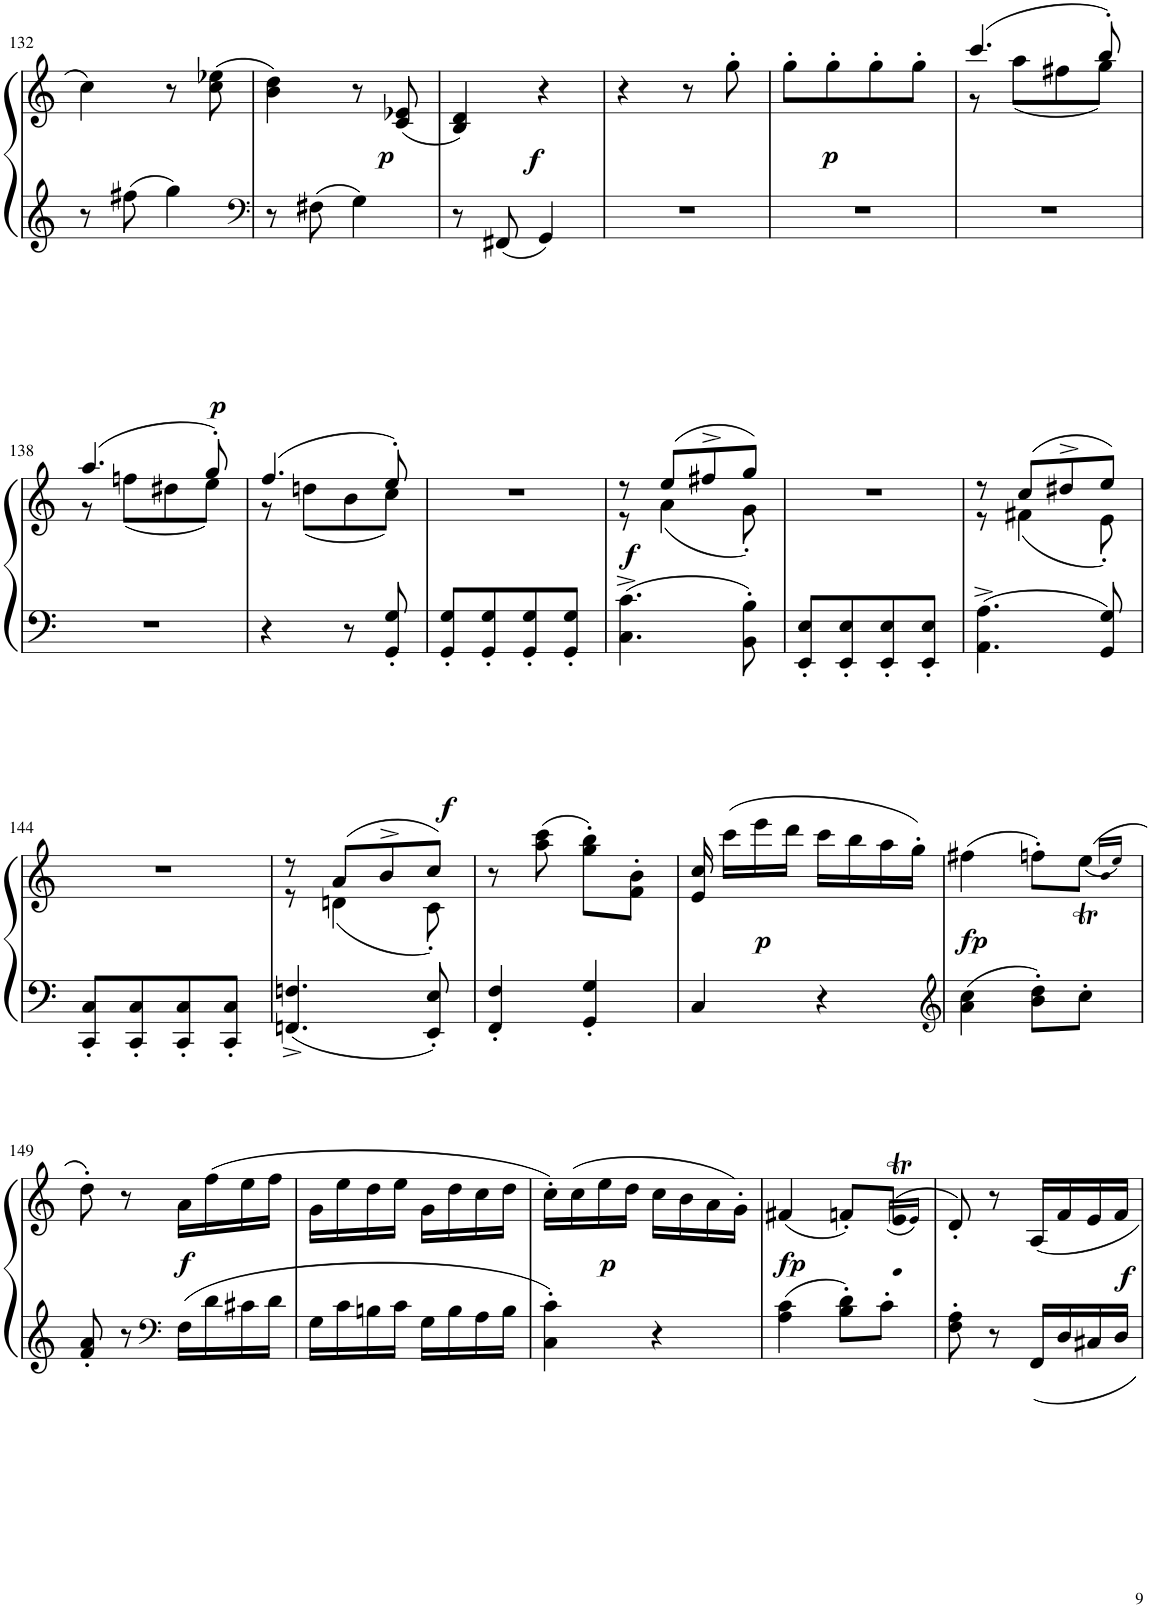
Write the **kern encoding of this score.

**kern	**kern	**dynam
*part1	*part1	*part1
*staff2	*staff1	*staff1/2
*I"Piano	*	*
*I'Pno	*	*
!!LO:PB:g=z
*clefG2	*clefG2	*
*k[]	*k[]	*
*M2/4	*M2/4	*
=132	=132	=132
8r	4cc\	.
!	!	!LO:DY:b=2
8ff#X\	.	p
4gg\	8r	.
!	!	!LO:DY:b
.	(8cc\ 8ee-X\	p
=133	=133	=133
*clefF4	*	*
8r	4b\ 4dd\)	.
8F#X\	.	.
4G\	8r	.
!	!	!LO:DY:b
.	(8c/ 8e-X/	f
=134	=134	=134
8r	4B/ 4d/)	.
8FF#X/	.	.
4GG/	4r	.
=135	=135	=135
2r	4r	.
.	8r	.
!	!	!LO:DY:b
.	8gg'\	p
=136	=136	=136
2r	8gg'\L	.
.	8gg'\	.
.	8gg'\	.
.	8gg'\J	.
=137	=137	=137
*	*^	*
2r	(4.ccc/	8r	.
.	.	(8aa\L	.
.	.	8ff#X>\	.
.	8bb'/)	8gg\J)	.
!!LO:LB:g=z	!!
=138	=138	=138	=138
2r	(4.aa/	8r	.
.	.	(8ffn\L	.
.	.	8dd#X>\	.
.	8gg'/)	8ee\J)	.
=139	=139	=139	=139
4r	(4.ff/	8r	.
.	.	(8ddn\L	.
!	!	!	!LO:DY:b=2
8r	.	8b>\	f
8GG/' 8G/'	8ee'/)	8cc\J)	.
*	*v	*v	*
=140	=140	=140
8GG/' 8G/'L	2r	.
8GG/' 8G/'	.	.
8GG/' 8G/'	.	.
8GG/' 8G/'J	.	.
=141	=141	=141
*	*^	*
!	!	!	!LO:DY:b
4.C\^ 4.c\^	8r	8r	f
.	(8ee/L	(4a\	.
.	8ff#X^/	.	.
8BB\' 8B\'	8gg/J)	8g'\)	.
*	*v	*v	*
=142	=142	=142
8EE/' 8E/'L	2r	.
8EE/' 8E/'	.	.
8EE/' 8E/'	.	.
8EE/' 8E/'J	.	.
=143	=143	=143
*	*^	*
4.AA\^ 4.A\^	8r	8r	.
.	(8cc/L	(4f#X\	.
.	8dd#X^/	.	.
8GG/ 8G/	8ee/J)	8e'\)	.
*	*v	*v	*
!!LO:LB:g=z
=144	=144	=144
8CC/' 8C/'L	2r	.
8CC/' 8C/'	.	.
8CC/' 8C/'	.	.
8CC/' 8C/'J	.	.
=145	=145	=145
*	*^	*
4.FFn/^ 4.Fn/^	8r	8r	.
.	(8a/L	(4dn\	.
.	8b^/	.	.
8EE/' 8E/'	8cc/J)	8c'\)	.
*	*v	*v	*
=146	=146	=146
4FF/' 4F/'	8r	.
.	(8aa\ 8ccc\	.
4GG/' 4G/'	8gg\' 8bb\'L)	.
.	8f\' 8b\'J	.
=147	=147	=147
4C/	16e/ 16cc/	.
!	!	!LO:DY:b
.	(16ccc\LL	p
.	16eee\	.
.	16ddd\JJ	.
4r	16ccc\LL	.
.	16bb\	.
.	16aa\	.
.	16gg'\JJ)	.
=148	=148	=148
*clefG2	*	*
*	*^	*
!	!	!	!LO:DY:b
4a\ 4cc\	(4ff#X\	4.ryy	fp
8b\' 8dd\'L	8ffn'\L)	.	.
8cc'\J	((8eet\J	16dd!/LL	.
.	.	16ee!/JJ)	.
*	*v	*v	*
!!LO:LB:g=z
=149	=149	=149
8f/' 8a/'	8dd'\)	.
8r	8r	.
*clefF4	*	*
!	!	!LO:DY:b
16F\LL	16a\LL	f
16d\	(16ff\	.
16c#X\	16ee\	.
16d\JJ	16ff\JJ	.
=150	=150	=150
16G\LL	16g\LL	.
16c\	16ee\	.
16Bn\	16dd\	.
16c\JJ	16ee\JJ	.
16G\LL	16g\LL	.
16B\	16dd\	.
16A\	16cc\	.
16B\JJ	16dd\JJ	.
=151	=151	=151
4C\' 4c\'	16cc'\LL)	.
!	!	!LO:DY:b
.	(16cc\	p
.	16ee\	.
.	16dd\JJ	.
4r	16cc\LL	.
.	16b\	.
.	16a\	.
.	16g'\JJ)	.
=152	=152	=152
*	*^	*
!	!	!	!LO:DY:b
4A\ 4c\	(4f#X/	4.ryy	fp
8B\' 8d\'L	8fn'/L)	.	.
8c'\J	((8et/J	16d!/LL	.
.	.	16e!/JJ)	.
*	*v	*v	*
=153	=153	=153
8F\' 8A\'	8d'/)	.
8r	8r	.
!	!	!LO:DY:b
16FF/LL	16A/LL	f
16D/	16f/	.
16C#X/	16e/	.
16D/JJ	16f/JJ	.
=	=	=
*-	*-	*-
